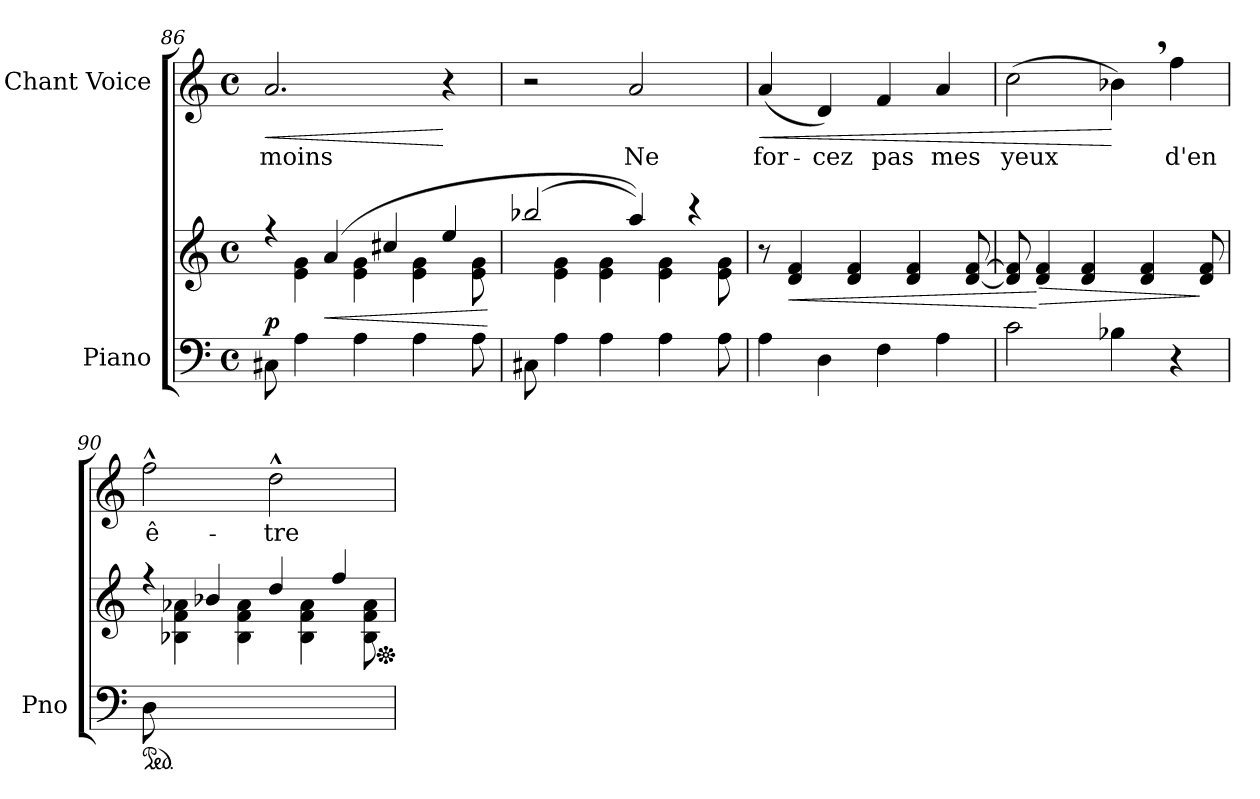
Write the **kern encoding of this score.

**kern	**kern	**dynam	**kern	**text	**dynam
*part2	*part2	*part2	*part1	*part1	*part1
*staff3	*staff2	*staff2/3	*staff1	*staff1	*staff1
*I"Piano	*	*	*I"Chant Voice	*	*
*I'Pno	*	*	*	*	*
!!LO:LB:g=z
*clefF4	*clefG2	*	*clefG2	*	*
*k[]	*k[]	*	*k[]	*	*
*M4/4	*M4/4	*	*M4/4	*	*
*met(c)	*met(c)	*	*met(c)	*	*
=86	=86	=86	=86	=86	=86
*	*^	*	*	*	*
!	!	!	!LO:DY:a=2	!	!LO:LY:b	!LO:HP:b
8C#X\	4r	8ryy	p	2.a/	moins	<
4A\	.	4e\ 4g\	.	.	.	.
!	!	!	!LO:HP:b	!	!	!
.	(4a/	.	<	.	.	.
4A\	.	4e\ 4g\	.	.	.	.
.	4cc#X/	.	.	.	.	.
4A\	.	4e\ 4g\	.	.	.	.
.	4ee/	.	.	4r	.	[
8A\	.	8e\ 8g\	.	.	.	.
*	*v	*v	*	*	*	*
.	.	[	.	.	.
=87	=87	=87	=87	=87	=87
*	*^	*	*	*	*
8C#X\	(2bb-X/	8ryy	.	2r	.	.
4A\	.	4e\ 4g\	.	.	.	.
4A\	.	4e\ 4g\	.	.	.	.
!	!	!	!	!	!LO:LY:b	!
.	4aa/))	.	.	2a/	Ne	.
4A\	.	4e\ 4g\	.	.	.	.
.	4r	.	.	.	.	.
8A\	.	8e\ 8g\	.	.	.	.
=88	=88	=88	=88	=88	=88	=88
!	!	!	!	!	!LO:LY:b	!LO:HP:b
*	*v	*v	*	*	*	*
4A\	8r	.	(4a/	for-	<
!	!	!LO:HP:b	!	!	!
.	4d/ 4f/	<	.	.	.
!	!	!	!	!LO:LY:b	!
4D\	.	.	4d/)	-cez	.
.	4d/ 4f/	.	.	.	.
!	!	!	!	!LO:LY:b	!
4F\	.	.	4f/	pas	.
.	4d/ 4f/	.	.	.	.
!	!	!	!	!LO:LY:b	!
4A\	.	.	4a/	mes	.
.	[8d/ [8f/	.	.	.	.
=89	=89	=89	=89	=89	=89
!	!	!	!	!LO:LY:b	!
2c\	8d/] 8f/]	.	(2cc\	yeux	.
!	!	!LO:HP:n=1:b	!	!	!
.	4d/ 4f/	[ >	.	.	.
.	4d/ 4f/	.	.	.	.
4B-X\	.	.	4b-X,\)	.	[
.	4d/ 4f/	.	.	.	.
!	!	!	!	!LO:LY:b	!
4r	.	.	4ff\	d'en	.
.	8d/ 8f/	]	.	.	.
=90	=90	=90	=90	=90	=90
*ped	*	*	*	*	*
*	*^	*	*	*	*
!	!	!	!	!	!LO:LY:b	!
8D\	4r	8ryy	.	2ff^^\	ê-	.
2..ryy	.	4B-X\ 4f\ 4a-X\	.	.	.	.
.	4b-X/	.	.	.	.	.
.	.	4B-\ 4f\ 4a-\	.	.	.	.
!	!	!	!	!	!LO:LY:b	!
.	4dd/	.	.	2dd^^\	-tre	.
.	.	4B-\ 4f\ 4a-\	.	.	.	.
.	4ff/	.	.	.	.	.
.	.	8B-\ 8f\ 8a-\	.	.	.	.
*	*Xped	*	*	*	*	*
*	*v	*v	*	*	*	*
=	=	=	=	=	=
*-	*-	*-	*-	*-	*-
